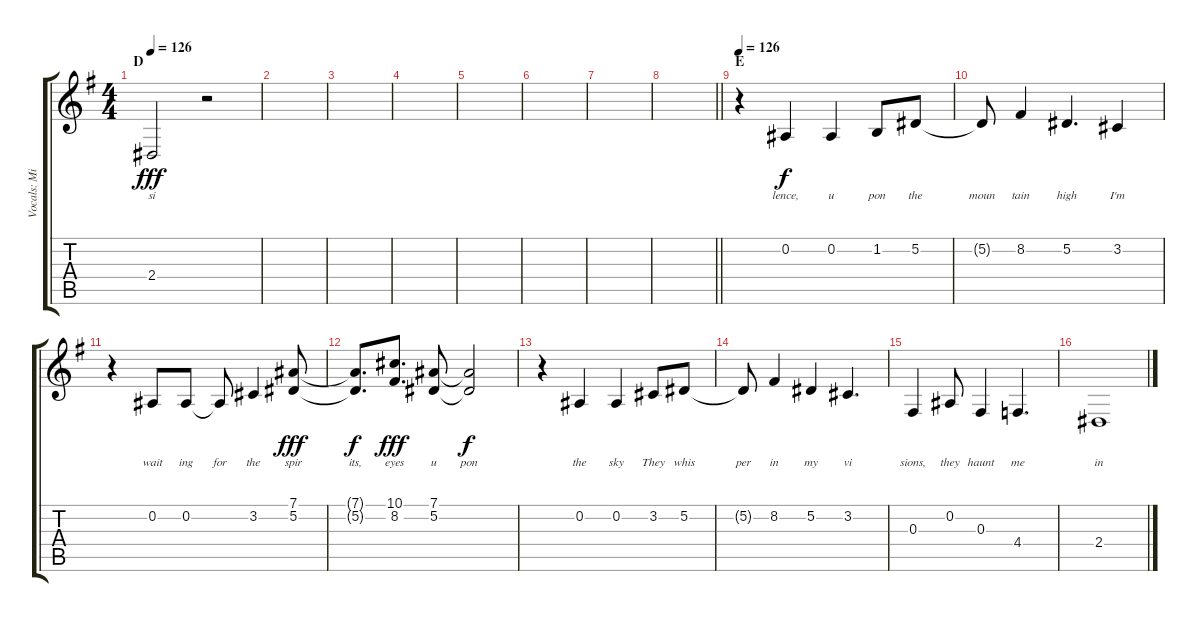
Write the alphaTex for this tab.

\track ("Vocals: Midnight" "Vocals: Mi") {instrument lead2sawtooth}
\staff {score tabs}
\tuning (Eb4 Bb3 Gb3 Db3 Ab2 Eb2) {hide}
\ts (4 4)
\section ("" "D")
\tempo 126
\clef g2
\ks g
2.4.2{lyrics (0 "si") lyrics (1 "") lyrics (2 "") lyrics (3 "") lyrics (4 "") dy fff} r.2 |
|
|
|
|
|
|
\barLineRight lightlight
|
\section ("" "E")
\tempo 126
r.4 0.2.4{lyrics (0 "lence,") lyrics (1 "") lyrics (2 "") lyrics (3 "") lyrics (4 "") dy f} 0.2.4{lyrics (0 "u") lyrics (1 "") lyrics (2 "") lyrics (3 "") lyrics (4 "")} 1.2.8{lyrics (0 "pon") lyrics (1 "") lyrics (2 "") lyrics (3 "") lyrics (4 "")} 5.2.8{lyrics (0 "the") lyrics (1 "") lyrics (2 "") lyrics (3 "") lyrics (4 "")} |
5.2{t}.8{lyrics (0 "moun") lyrics (1 "") lyrics (2 "") lyrics (3 "") lyrics (4 "")} 8.2.4{lyrics (0 "tain") lyrics (1 "") lyrics (2 "") lyrics (3 "") lyrics (4 "")} 5.2.4{d lyrics (0 "high") lyrics (1 "") lyrics (2 "") lyrics (3 "") lyrics (4 "")} 3.2.4{lyrics (0 "I'm") lyrics (1 "") lyrics (2 "") lyrics (3 "") lyrics (4 "")} |
r.4 0.2.8{lyrics (0 "wait") lyrics (1 "") lyrics (2 "") lyrics (3 "") lyrics (4 "")} 0.2.8{lyrics (0 "ing") lyrics (1 "") lyrics (2 "") lyrics (3 "") lyrics (4 "")} 0.2{t}.8{lyrics (0 "for") lyrics (1 "") lyrics (2 "") lyrics (3 "") lyrics (4 "")} 3.2.4{lyrics (0 "the") lyrics (1 "") lyrics (2 "") lyrics (3 "") lyrics (4 "")} (7.1 5.2).8{lyrics (0 "spir") lyrics (1 "") lyrics (2 "") lyrics (3 "") lyrics (4 "") dy fff} |
(7.1{t} 5.2{t}).8{d lyrics (0 "its,") lyrics (1 "") lyrics (2 "") lyrics (3 "") lyrics (4 "") dy f} (10.1 8.2).8{d lyrics (0 "eyes") lyrics (1 "") lyrics (2 "") lyrics (3 "") lyrics (4 "") dy fff} (7.1 5.2).8{lyrics (0 "u") lyrics (1 "") lyrics (2 "") lyrics (3 "") lyrics (4 "")} (7.1{t} 5.2{t}).2{lyrics (0 "pon") lyrics (1 "") lyrics (2 "") lyrics (3 "") lyrics (4 "") dy f} |
r.4 0.2.4{lyrics (0 "the") lyrics (1 "") lyrics (2 "") lyrics (3 "") lyrics (4 "")} 0.2.4{lyrics (0 "sky") lyrics (1 "") lyrics (2 "") lyrics (3 "") lyrics (4 "")} 3.2.8{lyrics (0 "They") lyrics (1 "") lyrics (2 "") lyrics (3 "") lyrics (4 "")} 5.2.8{lyrics (0 "whis") lyrics (1 "") lyrics (2 "") lyrics (3 "") lyrics (4 "")} |
5.2{t}.8{lyrics (0 "per") lyrics (1 "") lyrics (2 "") lyrics (3 "") lyrics (4 "")} 8.2.4{lyrics (0 "in") lyrics (1 "") lyrics (2 "") lyrics (3 "") lyrics (4 "")} 5.2.4{lyrics (0 "my") lyrics (1 "") lyrics (2 "") lyrics (3 "") lyrics (4 "")} 3.2.4{d lyrics (0 "vi") lyrics (1 "") lyrics (2 "") lyrics (3 "") lyrics (4 "")} |
0.3.4{lyrics (0 "sions,") lyrics (1 "") lyrics (2 "") lyrics (3 "") lyrics (4 "")} 0.2.8{lyrics (0 "they") lyrics (1 "") lyrics (2 "") lyrics (3 "") lyrics (4 "")} 0.3.4{lyrics (0 "haunt") lyrics (1 "") lyrics (2 "") lyrics (3 "") lyrics (4 "")} 4.4.4{d lyrics (0 "me") lyrics (1 "") lyrics (2 "") lyrics (3 "") lyrics (4 "")} |
2.4.1{lyrics (0 "in") lyrics (1 "") lyrics (2 "") lyrics (3 "") lyrics (4 "")}
